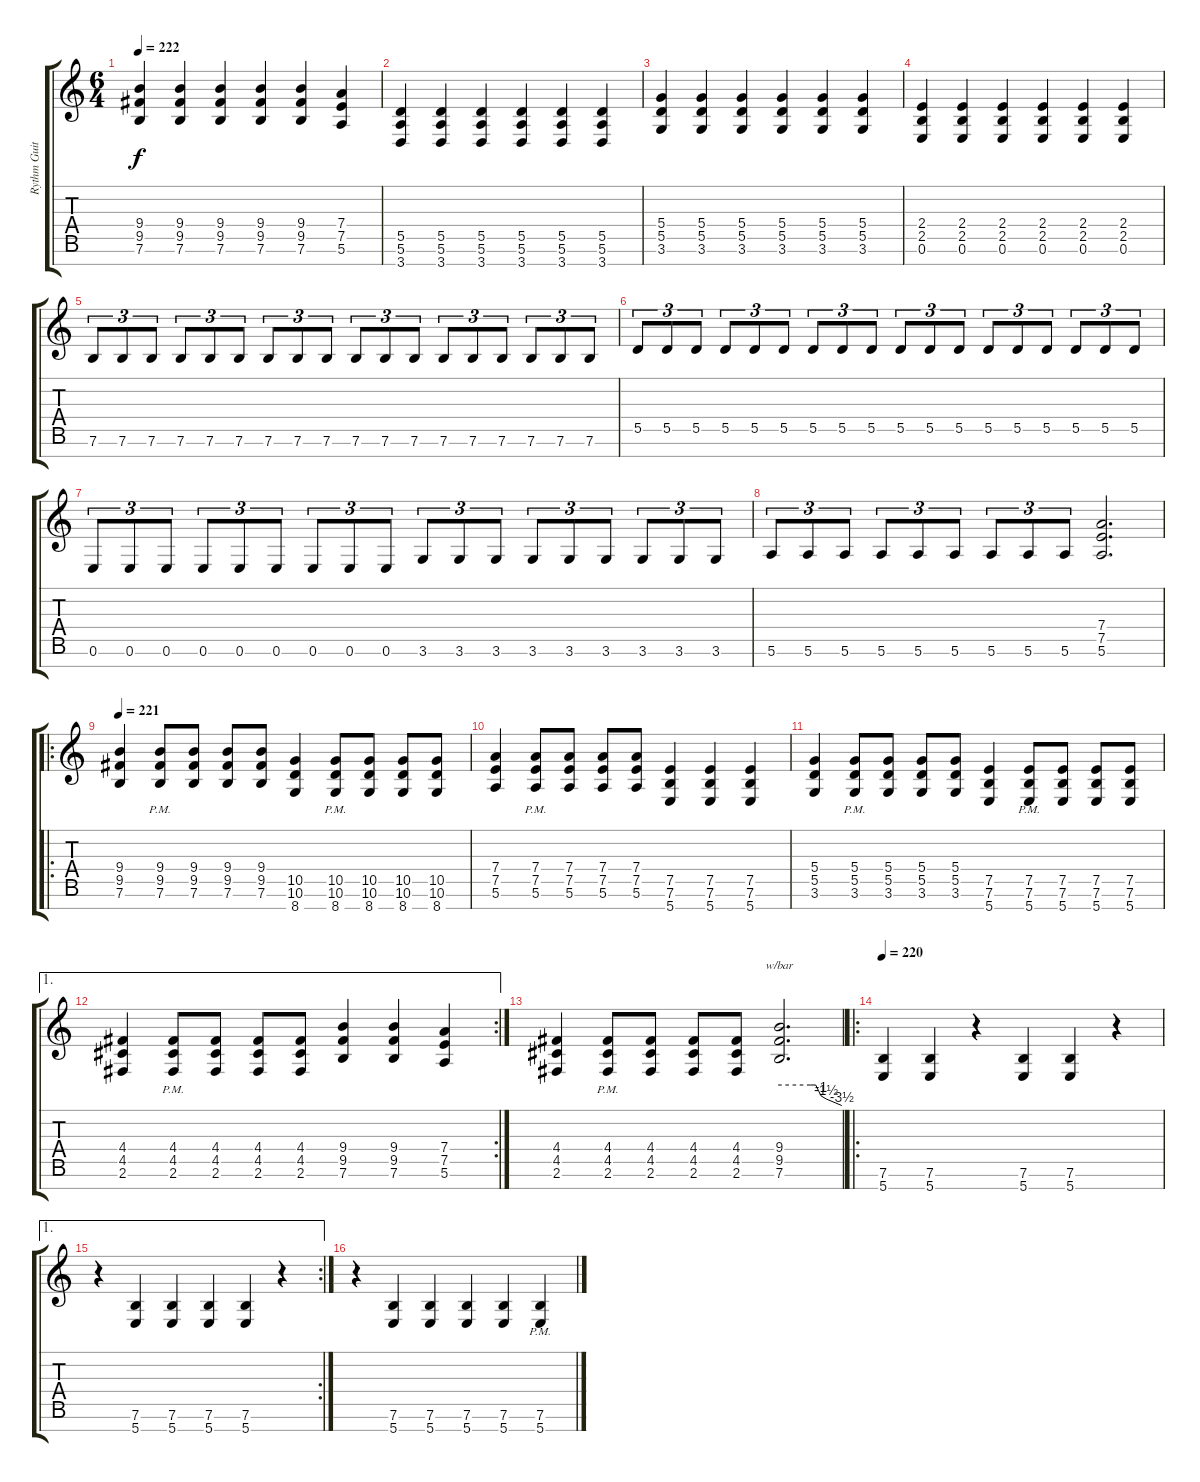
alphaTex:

\track ("Rythm Guitar II" "Rythm Guit") {instrument distortionguitar}
\staff {score tabs}
\tuning (E4 B3 G3 D3 A2 E2 B1) {hide}
\ts (6 4)
\tempo 222
\clef g2
\ks c
(9.4 9.5 7.6).4{dy f} (9.4 9.5 7.6).4 (9.4 9.5 7.6).4 (9.4 9.5 7.6).4 (9.4 9.5 7.6).4 (7.4 7.5 5.6).4 |
(5.5 5.6 3.7).4 (5.5 5.6 3.7).4 (5.5 5.6 3.7).4 (5.5 5.6 3.7).4 (5.5 5.6 3.7).4 (5.5 5.6 3.7).4 |
(5.4 5.5 3.6).4 (5.4 5.5 3.6).4 (5.4 5.5 3.6).4 (5.4 5.5 3.6).4 (5.4 5.5 3.6).4 (5.4 5.5 3.6).4 |
(2.4 2.5 0.6).4 (2.4 2.5 0.6).4 (2.4 2.5 0.6).4 (2.4 2.5 0.6).4 (2.4 2.5 0.6).4 (2.4 2.5 0.6).4 |
7.6.8{tu (3 2)} 7.6.8{tu (3 2)} 7.6.8{tu (3 2)} 7.6.8{tu (3 2)} 7.6.8{tu (3 2)} 7.6.8{tu (3 2)} 7.6.8{tu (3 2)} 7.6.8{tu (3 2)} 7.6.8{tu (3 2)} 7.6.8{tu (3 2)} 7.6.8{tu (3 2)} 7.6.8{tu (3 2)} 7.6.8{tu (3 2)} 7.6.8{tu (3 2)} 7.6.8{tu (3 2)} 7.6.8{tu (3 2)} 7.6.8{tu (3 2)} 7.6.8{tu (3 2)} |
5.5.8{tu (3 2)} 5.5.8{tu (3 2)} 5.5.8{tu (3 2)} 5.5.8{tu (3 2)} 5.5.8{tu (3 2)} 5.5.8{tu (3 2)} 5.5.8{tu (3 2)} 5.5.8{tu (3 2)} 5.5.8{tu (3 2)} 5.5.8{tu (3 2)} 5.5.8{tu (3 2)} 5.5.8{tu (3 2)} 5.5.8{tu (3 2)} 5.5.8{tu (3 2)} 5.5.8{tu (3 2)} 5.5.8{tu (3 2)} 5.5.8{tu (3 2)} 5.5.8{tu (3 2)} |
0.6.8{tu (3 2)} 0.6.8{tu (3 2)} 0.6.8{tu (3 2)} 0.6.8{tu (3 2)} 0.6.8{tu (3 2)} 0.6.8{tu (3 2)} 0.6.8{tu (3 2)} 0.6.8{tu (3 2)} 0.6.8{tu (3 2)} 3.6.8{tu (3 2)} 3.6.8{tu (3 2)} 3.6.8{tu (3 2)} 3.6.8{tu (3 2)} 3.6.8{tu (3 2)} 3.6.8{tu (3 2)} 3.6.8{tu (3 2)} 3.6.8{tu (3 2)} 3.6.8{tu (3 2)} |
5.6.8{tu (3 2)} 5.6.8{tu (3 2)} 5.6.8{tu (3 2)} 5.6.8{tu (3 2)} 5.6.8{tu (3 2)} 5.6.8{tu (3 2)} 5.6.8{tu (3 2)} 5.6.8{tu (3 2)} 5.6.8{tu (3 2)} (7.4 7.5 5.6).2{d} |
\ro
\tempo 221
(9.4 9.5 7.6).4 (9.4{pm} 9.5{pm} 7.6{pm}).8 (9.4 9.5 7.6).8 (9.4 9.5 7.6).8 (9.4 9.5 7.6).8 (10.5 10.6 8.7).4 (10.5{pm} 10.6{pm} 8.7{pm}).8 (10.5 10.6 8.7).8 (10.5 10.6 8.7).8 (10.5 10.6 8.7).8 |
(7.4 7.5 5.6).4 (7.4{pm} 7.5{pm} 5.6{pm}).8 (7.4 7.5 5.6).8 (7.4 7.5 5.6).8 (7.4 7.5 5.6).8 (7.5 7.6 5.7).4 (7.5 7.6 5.7).4 (7.5 7.6 5.7).4 |
(5.4 5.5 3.6).4 (5.4{pm} 5.5{pm} 3.6{pm}).8 (5.4 5.5 3.6).8 (5.4 5.5 3.6).8 (5.4 5.5 3.6).8 (7.5 7.6 5.7).4 (7.5{pm} 7.6{pm} 5.7{pm}).8 (7.5 7.6 5.7).8 (7.5 7.6 5.7).8 (7.5 7.6 5.7).8 |
\ae 1
\rc 2
(4.4 4.5 2.6).4 (4.4{pm} 4.5{pm} 2.6{pm}).8 (4.4 4.5 2.6).8 (4.4 4.5 2.6).8 (4.4 4.5 2.6).8 (9.4 9.5 7.6).4 (9.4 9.5 7.6).4 (7.4 7.5 5.6).4 |
(4.4 4.5 2.6).4 (4.4{pm} 4.5{pm} 2.6{pm}).8 (4.4 4.5 2.6).8 (4.4 4.5 2.6).8 (4.4 4.5 2.6).8 (9.4 9.5 7.6).2{d tbe (custom default 0 0 30 0 35 0 40 -4 45 -6 60 -14)} |
\ro
\tempo 220
(7.6 5.7).4 (7.6 5.7).4 r.4 (7.6 5.7).4 (7.6 5.7).4 r.4 |
\ae 1
\rc 2
r.4 (7.6 5.7).4 (7.6 5.7).4 (7.6 5.7).4 (7.6 5.7).4 r.4 |
r.4 (7.6 5.7).4 (7.6 5.7).4 (7.6 5.7).4 (7.6 5.7).4 (7.6{pm} 5.7{pm}).4
